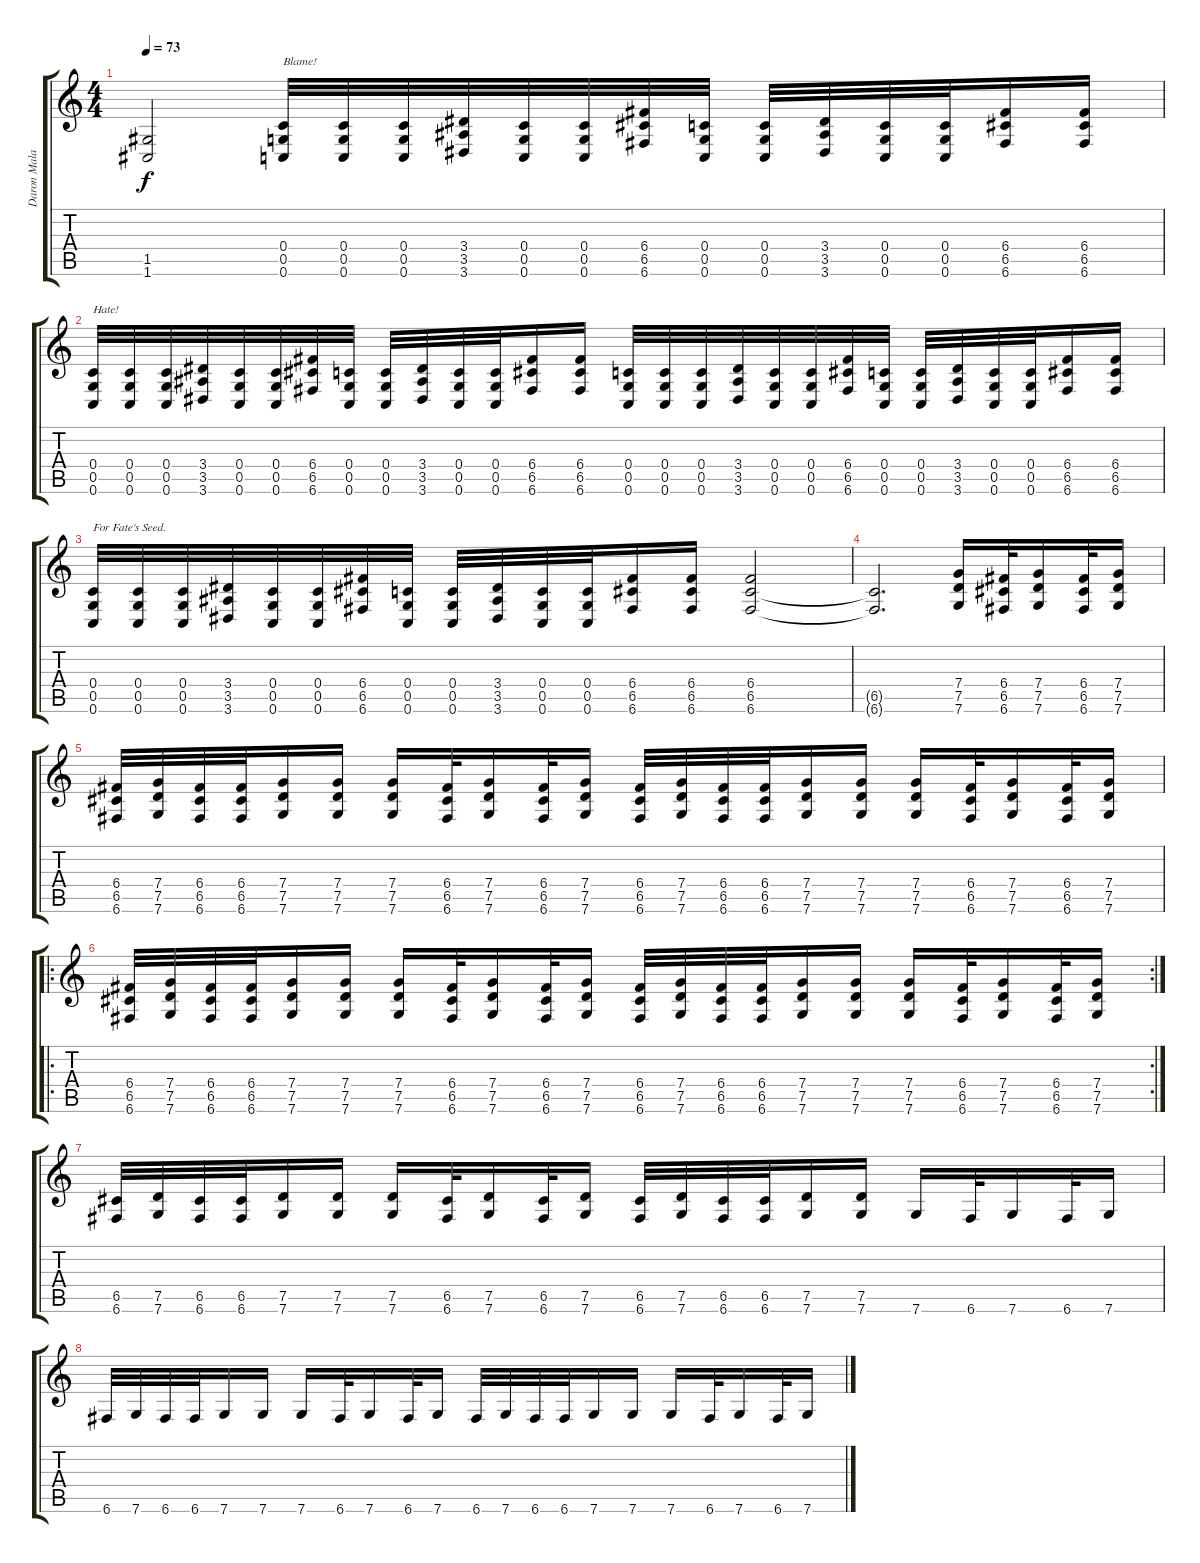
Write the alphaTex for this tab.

\track ("Daron Malakian (Distortion)" "Daron Mala") {instrument distortionguitar}
\staff {score tabs}
\tuning (D4 A3 F3 C3 G2 C2) {hide}
\ts (4 4)
\tempo 73
\clef g2
\ks c
(1.5{t} 1.6{t}).2{dy f} (0.4 0.5 0.6).32{txt "Blame!"} (0.4 0.5 0.6).32 (0.4 0.5 0.6).32 (3.4 3.5 3.6).32 (0.4 0.5 0.6).32 (0.4 0.5 0.6).32 (6.4 6.5 6.6).32 (0.4 0.5 0.6).32 (0.4 0.5 0.6).32 (3.4 3.5 3.6).32 (0.4 0.5 0.6).32 (0.4 0.5 0.6).32 (6.4 6.5 6.6).16 (6.4 6.5 6.6).16 |
(0.4 0.5 0.6).32{txt "Hate!"} (0.4 0.5 0.6).32 (0.4 0.5 0.6).32 (3.4 3.5 3.6).32 (0.4 0.5 0.6).32 (0.4 0.5 0.6).32 (6.4 6.5 6.6).32 (0.4 0.5 0.6).32 (0.4 0.5 0.6).32 (3.4 3.5 3.6).32 (0.4 0.5 0.6).32 (0.4 0.5 0.6).32 (6.4 6.5 6.6).16 (6.4 6.5 6.6).16 (0.4 0.5 0.6).32 (0.4 0.5 0.6).32 (0.4 0.5 0.6).32 (3.4 3.5 3.6).32 (0.4 0.5 0.6).32 (0.4 0.5 0.6).32 (6.4 6.5 6.6).32 (0.4 0.5 0.6).32 (0.4 0.5 0.6).32 (3.4 3.5 3.6).32 (0.4 0.5 0.6).32 (0.4 0.5 0.6).32 (6.4 6.5 6.6).16 (6.4 6.5 6.6).16 |
(0.4 0.5 0.6).32{txt "For Fate's Seed."} (0.4 0.5 0.6).32 (0.4 0.5 0.6).32 (3.4 3.5 3.6).32 (0.4 0.5 0.6).32 (0.4 0.5 0.6).32 (6.4 6.5 6.6).32 (0.4 0.5 0.6).32 (0.4 0.5 0.6).32 (3.4 3.5 3.6).32 (0.4 0.5 0.6).32 (0.4 0.5 0.6).32 (6.4 6.5 6.6).16 (6.4 6.5 6.6).16 (6.4 6.5 6.6).2 |
(6.5{t} 6.6{t}).2{d} (7.4 7.5 7.6).16 (6.4 6.5 6.6).32 (7.4 7.5 7.6).16 (6.4 6.5 6.6).32 (7.4 7.5 7.6).16 |
(6.4 6.5 6.6).32 (7.4 7.5 7.6).32 (6.4 6.5 6.6).32 (6.4 6.5 6.6).32 (7.4 7.5 7.6).16 (7.4 7.5 7.6).16 (7.4 7.5 7.6).16 (6.4 6.5 6.6).32 (7.4 7.5 7.6).16 (6.4 6.5 6.6).32 (7.4 7.5 7.6).16 (6.4 6.5 6.6).32 (7.4 7.5 7.6).32 (6.4 6.5 6.6).32 (6.4 6.5 6.6).32 (7.4 7.5 7.6).16 (7.4 7.5 7.6).16 (7.4 7.5 7.6).16 (6.4 6.5 6.6).32 (7.4 7.5 7.6).16 (6.4 6.5 6.6).32 (7.4 7.5 7.6).16 |
\ro
\rc 2
(6.4 6.5 6.6).32 (7.4 7.5 7.6).32 (6.4 6.5 6.6).32 (6.4 6.5 6.6).32 (7.4 7.5 7.6).16 (7.4 7.5 7.6).16 (7.4 7.5 7.6).16 (6.4 6.5 6.6).32 (7.4 7.5 7.6).16 (6.4 6.5 6.6).32 (7.4 7.5 7.6).16 (6.4 6.5 6.6).32 (7.4 7.5 7.6).32 (6.4 6.5 6.6).32 (6.4 6.5 6.6).32 (7.4 7.5 7.6).16 (7.4 7.5 7.6).16 (7.4 7.5 7.6).16 (6.4 6.5 6.6).32 (7.4 7.5 7.6).16 (6.4 6.5 6.6).32 (7.4 7.5 7.6).16 |
(6.5 6.6).32 (7.5 7.6).32 (6.5 6.6).32 (6.5 6.6).32 (7.5 7.6).16 (7.5 7.6).16 (7.5 7.6).16 (6.5 6.6).32 (7.5 7.6).16 (6.5 6.6).32 (7.5 7.6).16 (6.5 6.6).32 (7.5 7.6).32 (6.5 6.6).32 (6.5 6.6).32 (7.5 7.6).16 (7.5 7.6).16 7.6.16 6.6.32 7.6.16 6.6.32 7.6.16 |
6.6.32 7.6.32 6.6.32 6.6.32 7.6.16 7.6.16 7.6.16 6.6.32 7.6.16 6.6.32 7.6.16 6.6.32 7.6.32 6.6.32 6.6.32 7.6.16 7.6.16 7.6.16 6.6.32 7.6.16 6.6.32 7.6.16
